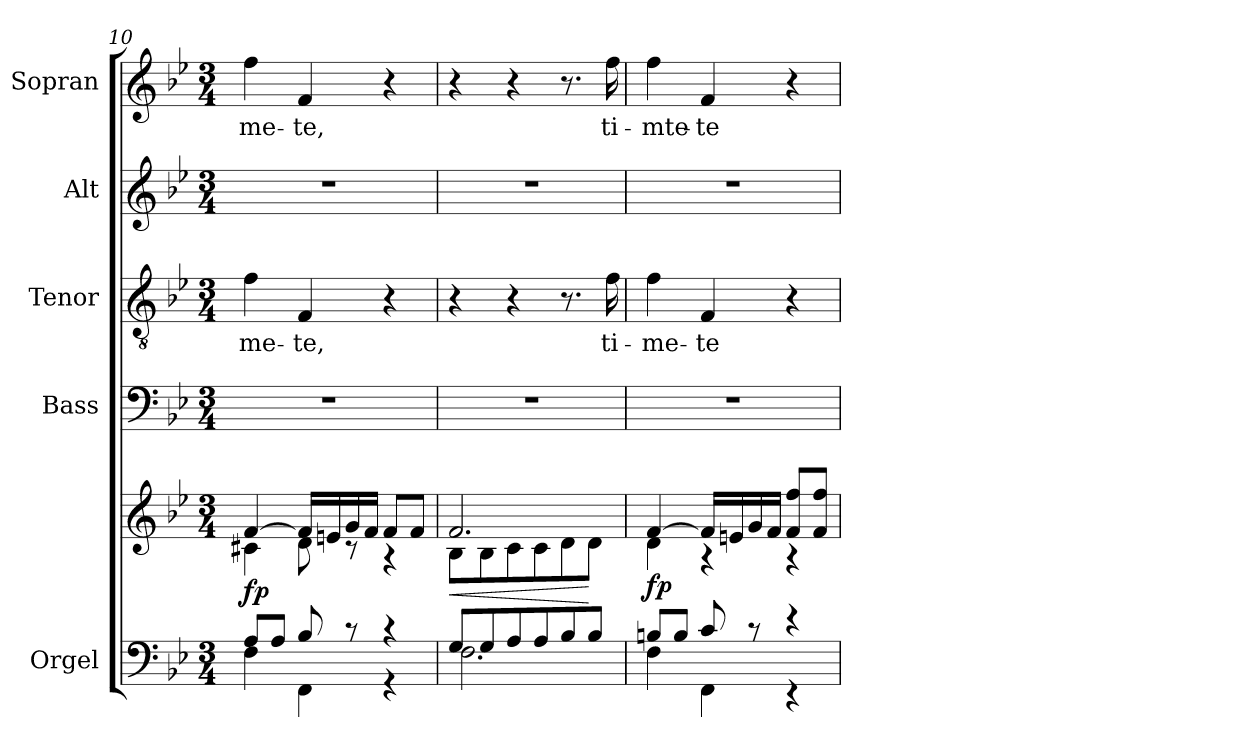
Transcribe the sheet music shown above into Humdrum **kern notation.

**kern	**kern	**dynam	**kern	**kern	**text	**kern	**kern	**text
*part5	*part5	*part5	*part4	*part3	*part3	*part2	*part1	*part1
*staff6	*staff5	*staff5/6	*staff4	*staff3	*staff3	*staff2	*staff1	*staff1
*I"Orgel	*	*	*I"Bass	*I"Tenor	*	*I"Alt	*I"Sopran	*
*I'Org.	*	*	*I'B.	*I'T.	*	*I'A.	*I'S.	*
*clefF4	*clefG2	*	*clefF4	*clefGv2	*	*clefG2	*clefG2	*
*k[b-e-]	*k[b-e-]	*	*k[b-e-]	*k[b-e-]	*	*k[b-e-]	*k[b-e-]	*
*B-:	*B-:	*	*B-:	*B-:	*	*B-:	*B-:	*
*M3/4	*M3/4	*	*M3/4	*M3/4	*	*M3/4	*M3/4	*
=10	=10	=10	=10	=10	=10	=10	=10	=10
*^	*^	*	*	*	*	*	*	*
!	!	!	!	!LO:DY:b	!	!	!LO:LY:b	!	!	!LO:LY:b
8A/L	4F\	[>4f/	4c#X\	fp	2.r	4f\	-me-	2.r	4ff\	-me-
8A/J	.	.	.	.	.	.	.	.	.	.
!	!	!	!	!	!	!	!LO:LY:b	!	!	!LO:LY:b
8B-/	4FF\	16f/LL]	8d\	.	.	4F/	-te,	.	4f/	-te,
.	.	16en/	.	.	.	.	.	.	.	.
8rc	.	16g/	8rB	.	.	.	.	.	.	.
.	.	16f/JJ	.	.	.	.	.	.	.	.
4r	4r	8f/L	4rA	.	.	4r	.	.	4r	.
.	.	8f/J	.	.	.	.	.	.	.	.
=11	=11	=11	=11	=11	=11	=11	=11	=11	=11	=11
!	!	!	!	!LO:HP:b	!	!	!	!	!	!
8G/L	2.F\	2.f/	8B-\L	<	2.r	4r	.	2.r	4r	.
8G/	.	.	8B-\	.	.	.	.	.	.	.
8A/	.	.	8c\	.	.	4r	.	.	4r	.
8A/	.	.	8c\	.	.	.	.	.	.	.
8B-/	.	.	8d\	.	.	8.r	.	.	8.r	.
8B-/J	.	.	8d\J	[	.	.	.	.	.	.
!	!	!	!	!	!	!	!LO:LY:b	!	!	!LO:LY:b
.	.	.	.	.	.	16f\	ti-	.	16ff\	ti-
!!LO:PB:g=z
=12	=12	=12	=12	=12	=12	=12	=12	=12	=12	=12
!	!	!	!	!LO:DY:b	!	!	!LO:LY:b	!	!	!LO:LY:b
8Bn/L	4F\	[>4f/	4d\	fp	2.r	4f\	-me-	2.r	4ff\	-mte-
8B/J	.	.	.	.	.	.	.	.	.	.
!	!	!	!	!	!	!	!LO:LY:b	!	!	!LO:LY:b
8c/	4FF\	16f/LL]	4rA	.	.	4F/	-te	.	4f/	-te
.	.	16en/	.	.	.	.	.	.	.	.
8rc	.	16g/	.	.	.	.	.	.	.	.
.	.	16f/JJ	.	.	.	.	.	.	.	.
4r	4r	8f/ 8ff/L	4rA	.	.	4r	.	.	4r	.
.	.	8f/ 8ff/J	.	.	.	.	.	.	.	.
*v	*v	*	*	*	*	*	*	*	*	*
*	*v	*v	*	*	*	*	*	*	*
=	=	=	=	=	=	=	=	=
*-	*-	*-	*-	*-	*-	*-	*-	*-
